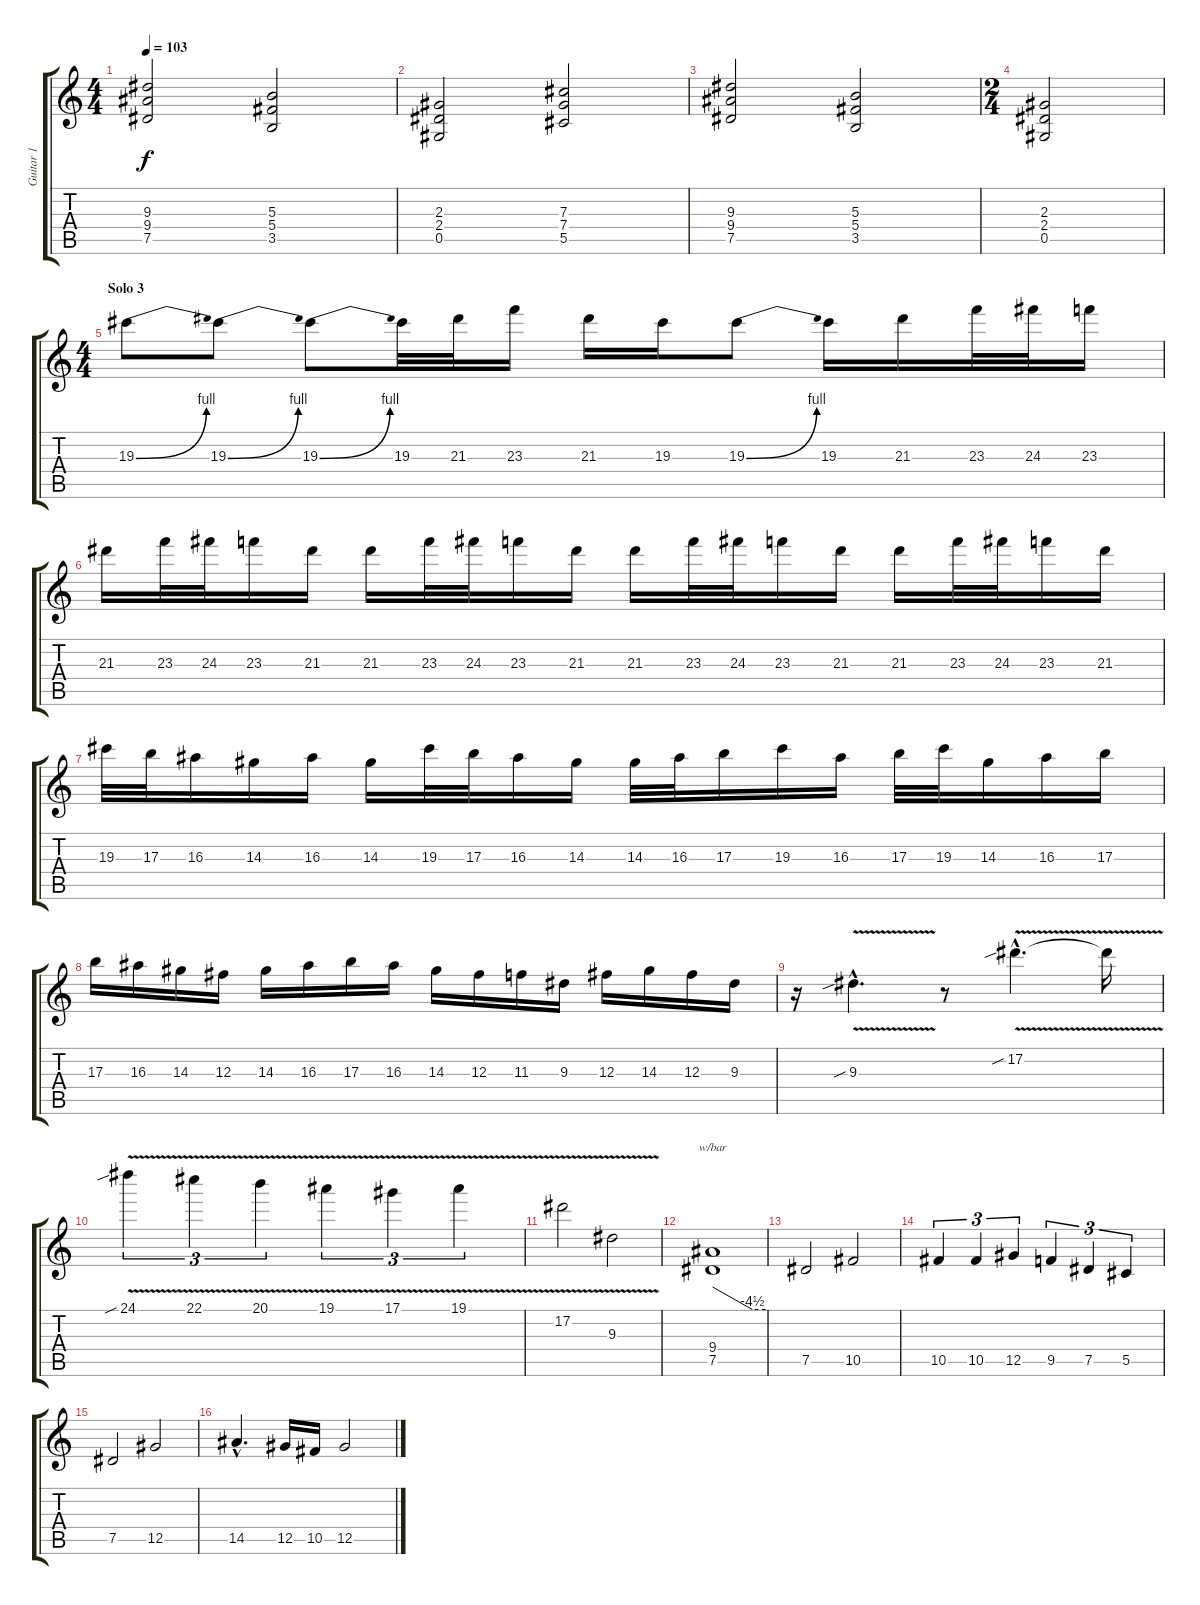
\track ("Guitar 1" "Guitar 1") {instrument distortionguitar}
\staff {score tabs}
\tuning (Eb4 Bb3 Gb3 Db3 Ab2 Eb2) {hide}
\ts (4 4)
\tempo 103
\clef g2
\ks c
(9.3 9.4 7.5).2{dy f} (5.3 5.4 3.5).2 |
(2.3 2.4 0.5).2 (7.3 7.4 5.5).2 |
(9.3 9.4 7.5).2 (5.3 5.4 3.5).2 |
\ts (2 4)
(2.3 2.4 0.5).2 |
\ts (4 4)
\section ("" "Solo 3")
19.3{be (bend 0 0 60 4)}.8 19.3{be (bend 0 0 60 4)}.8 19.3{be (bend 0 0 60 4)}.8 19.3.32 21.3.32 23.3.16 21.3.16 19.3.16 19.3{be (bend 0 0 60 4)}.8 19.3.16 21.3.16 23.3.32 24.3.32 23.3.16 |
21.3.16 23.3.32 24.3.32 23.3.16 21.3.16 21.3.16 23.3.32 24.3.32 23.3.16 21.3.16 21.3.16 23.3.32 24.3.32 23.3.16 21.3.16 21.3.16 23.3.32 24.3.32 23.3.16 21.3.16 |
19.3.32 17.3.32 16.3.16 14.3.16 16.3.16 14.3.16 19.3.32 17.3.32 16.3.16 14.3.16 14.3.32 16.3.32 17.3.16 19.3.16 16.3.16 17.3.32 19.3.32 14.3.16 16.3.16 17.3.16 |
17.3.16 16.3.16 14.3.16 12.3.16 14.3.16 16.3.16 17.3.16 16.3.16 14.3.16 12.3.16 11.3.16 9.3.16 12.3.16 14.3.16 12.3.16 9.3.16 |
r.16 9.3{v sib hac}.4{d} r.8 17.2{v sib hac}.4{d} 17.2{t}.16 |
24.1{v sib}.4{tu (3 2)} 22.1{v}.4{tu (3 2)} 20.1{v}.4{tu (3 2)} 19.1{v}.4{tu (3 2)} 17.1{v}.4{tu (3 2)} 19.1{v}.4{tu (3 2)} |
17.2{v}.2 9.3{v}.2 |
(9.4 7.5).1{tbe (custom default 0 0 45 -18 60 -18)} |
7.5.2 10.5.2 |
10.5.4{tu (3 2)} 10.5.4{tu (3 2)} 12.5.4{tu (3 2)} 9.5.4{tu (3 2)} 7.5.4{tu (3 2)} 5.5.4{tu (3 2)} |
7.5.2 12.5.2 |
14.5{hac}.4{d} 12.5.16 10.5.16 12.5.2
